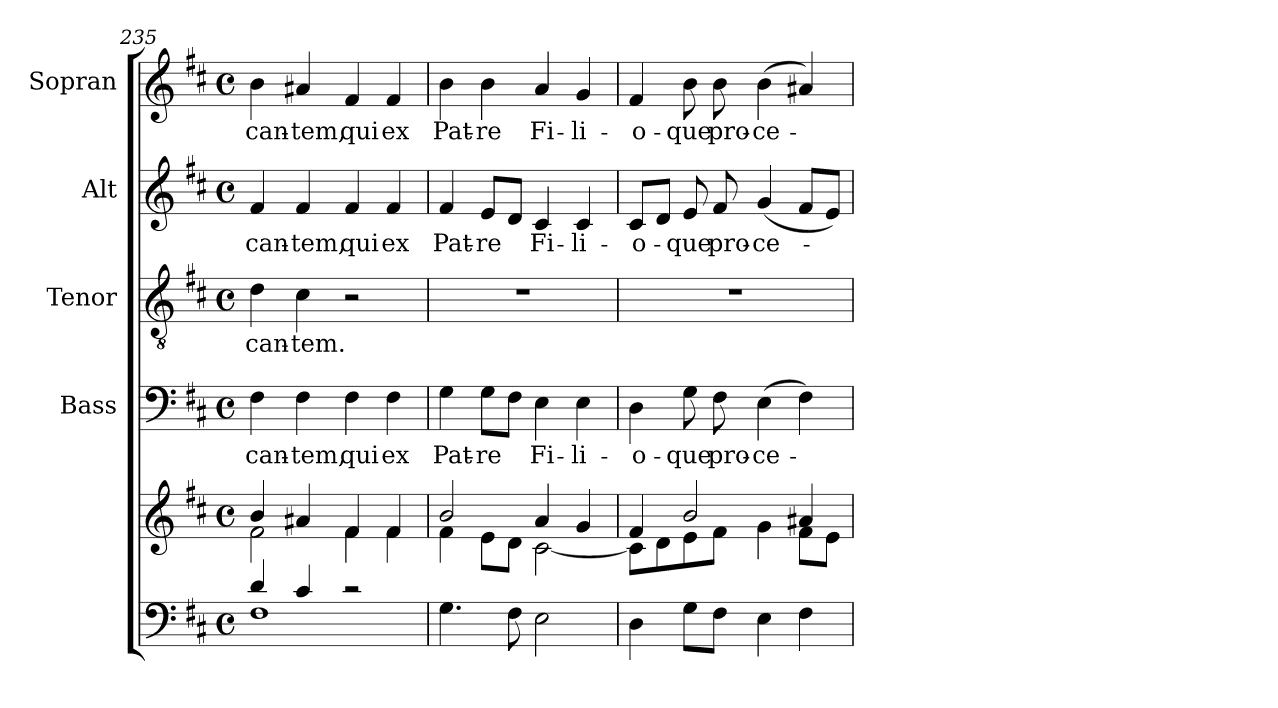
**kern	**kern	**kern	**text	**kern	**text	**kern	**text	**kern	**text
*part5	*part5	*part4	*part4	*part3	*part3	*part2	*part2	*part1	*part1
*staff6	*staff5	*staff4	*staff4	*staff3	*staff3	*staff2	*staff2	*staff1	*staff1
*	*	*I"Bass	*	*I"Tenor	*	*I"Alt	*	*I"Sopran	*
*	*	*I'B.	*	*I'T.	*	*I'A.	*	*I'S.	*
*clefF4	*clefG2	*clefF4	*	*clefGv2	*	*clefG2	*	*clefG2	*
*k[f#c#]	*k[f#c#]	*k[f#c#]	*	*k[f#c#]	*	*k[f#c#]	*	*k[f#c#]	*
*D:	*D:	*D:	*	*D:	*	*D:	*	*D:	*
*M4/4	*M4/4	*M4/4	*	*M4/4	*	*M4/4	*	*M4/4	*
*met(c)	*met(c)	*met(c)	*	*met(c)	*	*met(c)	*	*met(c)	*
=235	=235	=235	=235	=235	=235	=235	=235	=235	=235
*^	*^	*	*	*	*	*	*	*	*
!	!	!	!	!	!LO:LY:b	!	!LO:LY:b	!	!LO:LY:b	!	!LO:LY:b
4d/	1F#	4b/	2f#\	4F#\	-can-	4d\	-can-	4f#/	-can-	4b\	-can-
!	!	!	!	!	!LO:LY:b	!	!LO:LY:b	!	!LO:LY:b	!	!LO:LY:b
4c#/	.	4a#X/	.	4F#\	-tem,	4c#\	-tem.	4f#/	-tem,	4a#X/	-tem,
!	!	!	!	!	!LO:LY:b	!	!	!	!LO:LY:b	!	!LO:LY:b
2rc	.	4f#/	4f#\	4F#\	qui	2r	.	4f#/	qui	4f#/	qui
!	!	!	!	!	!LO:LY:b	!	!	!	!LO:LY:b	!	!LO:LY:b
.	.	4f#/	4f#\	4F#\	ex	.	.	4f#/	ex	4f#/	ex
*v	*v	*	*	*	*	*	*	*	*	*	*
!!LO:LB:g=z
=236	=236	=236	=236	=236	=236	=236	=236	=236	=236	=236
!	!	!	!	!LO:LY:b	!	!	!	!LO:LY:b	!	!LO:LY:b
4.G\	2b/	4f#\	4G\	Pat-	1r	.	4f#/	Pat-	4b\	Pat-
!	!	!	!	!LO:LY:b	!	!	!	!LO:LY:b	!	!LO:LY:b
.	.	8e\L	8G\L	-re	.	.	8e/L	-re	4b\	-re
8F#\	.	8d\J	8F#\J	.	.	.	8d/J	.	.	.
!	!	!	!	!LO:LY:b	!	!	!	!LO:LY:b	!	!LO:LY:b
2E\	4a/	[<2c#\	4E\	Fi-	.	.	4c#/	Fi-	4a/	Fi-
!	!	!	!	!LO:LY:b	!	!	!	!LO:LY:b	!	!LO:LY:b
.	4g/	.	4E\	-li-	.	.	4c#/	-li-	4g/	-li-
=237	=237	=237	=237	=237	=237	=237	=237	=237	=237	=237
!	!	!	!	!LO:LY:b	!	!	!	!LO:LY:b	!	!LO:LY:b
4D\	4f#/	8c#\L]	4D\	-o-	1r	.	8c#/L	-o-	4f#/	-o-
.	.	8d\	.	.	.	.	8d/J	.	.	.
!	!	!	!	!LO:LY:b	!	!	!	!LO:LY:b	!	!LO:LY:b
8G\L	2b/	8e\	8G\	-que	.	.	8e/	-que	8b\	-que
!	!	!	!	!LO:LY:b	!	!	!	!LO:LY:b	!	!LO:LY:b
8F#\J	.	8f#\J	8F#\	pro-	.	.	8f#/	pro-	8b\	pro-
!	!	!	!	!LO:LY:b	!	!	!	!LO:LY:b	!	!LO:LY:b
4E\	.	4g\	(>4E\	-ce-	.	.	(<4g/	-ce-	(>4b\	-ce-
4F#\	4a#X/	8f#\L	4F#\)	.	.	.	8f#/L	.	4a#X/)	.
.	.	8e\J	.	.	.	.	8e/J)	.	.	.
*	*v	*v	*	*	*	*	*	*	*	*
=	=	=	=	=	=	=	=	=	=
*-	*-	*-	*-	*-	*-	*-	*-	*-	*-
